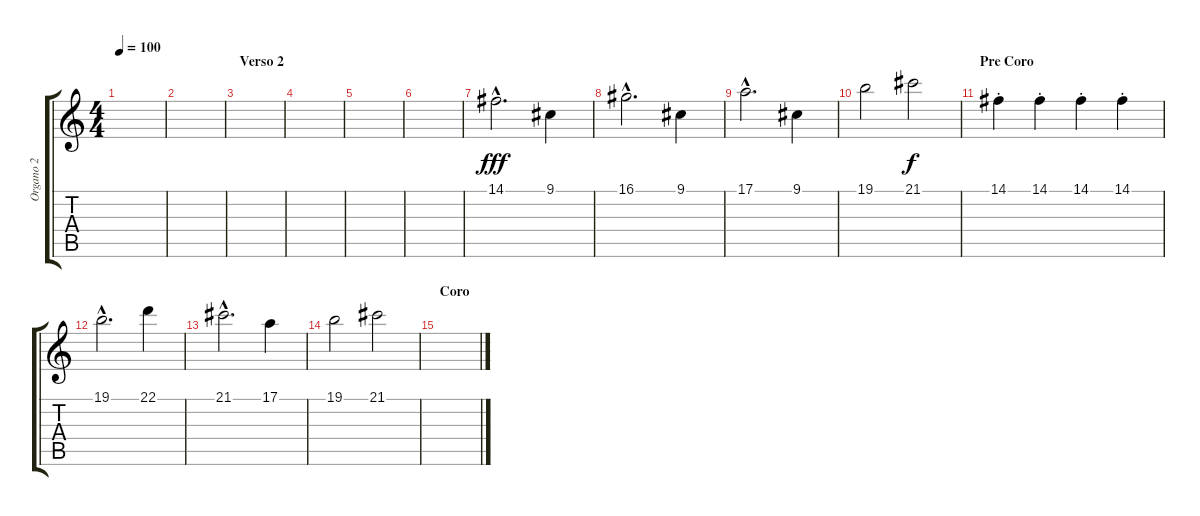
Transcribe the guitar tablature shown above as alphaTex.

\track ("Organo 2" "Organo 2") {instrument pad7halo}
\staff {score tabs}
\tuning (E4 B3 G3 D3 A2 E2) {hide}
\ts (4 4)
\tempo 100
\clef g2
\ks c
|
|
\section ("" "Verso 2")
|
|
|
|
14.1{hac}.2{d dy fff} 9.1.4 |
16.1{hac}.2{d} 9.1.4 |
17.1{hac}.2{d} 9.1.4 |
19.1.2 21.1.2{dy f} |
\section ("" "Pre Coro")
14.1{st}.4 14.1{st}.4 14.1{st}.4 14.1{st}.4 |
19.1{hac}.2{d} 22.1.4 |
21.1{hac}.2{d} 17.1.4 |
19.1.2 21.1.2 |
\section ("" "Coro")
